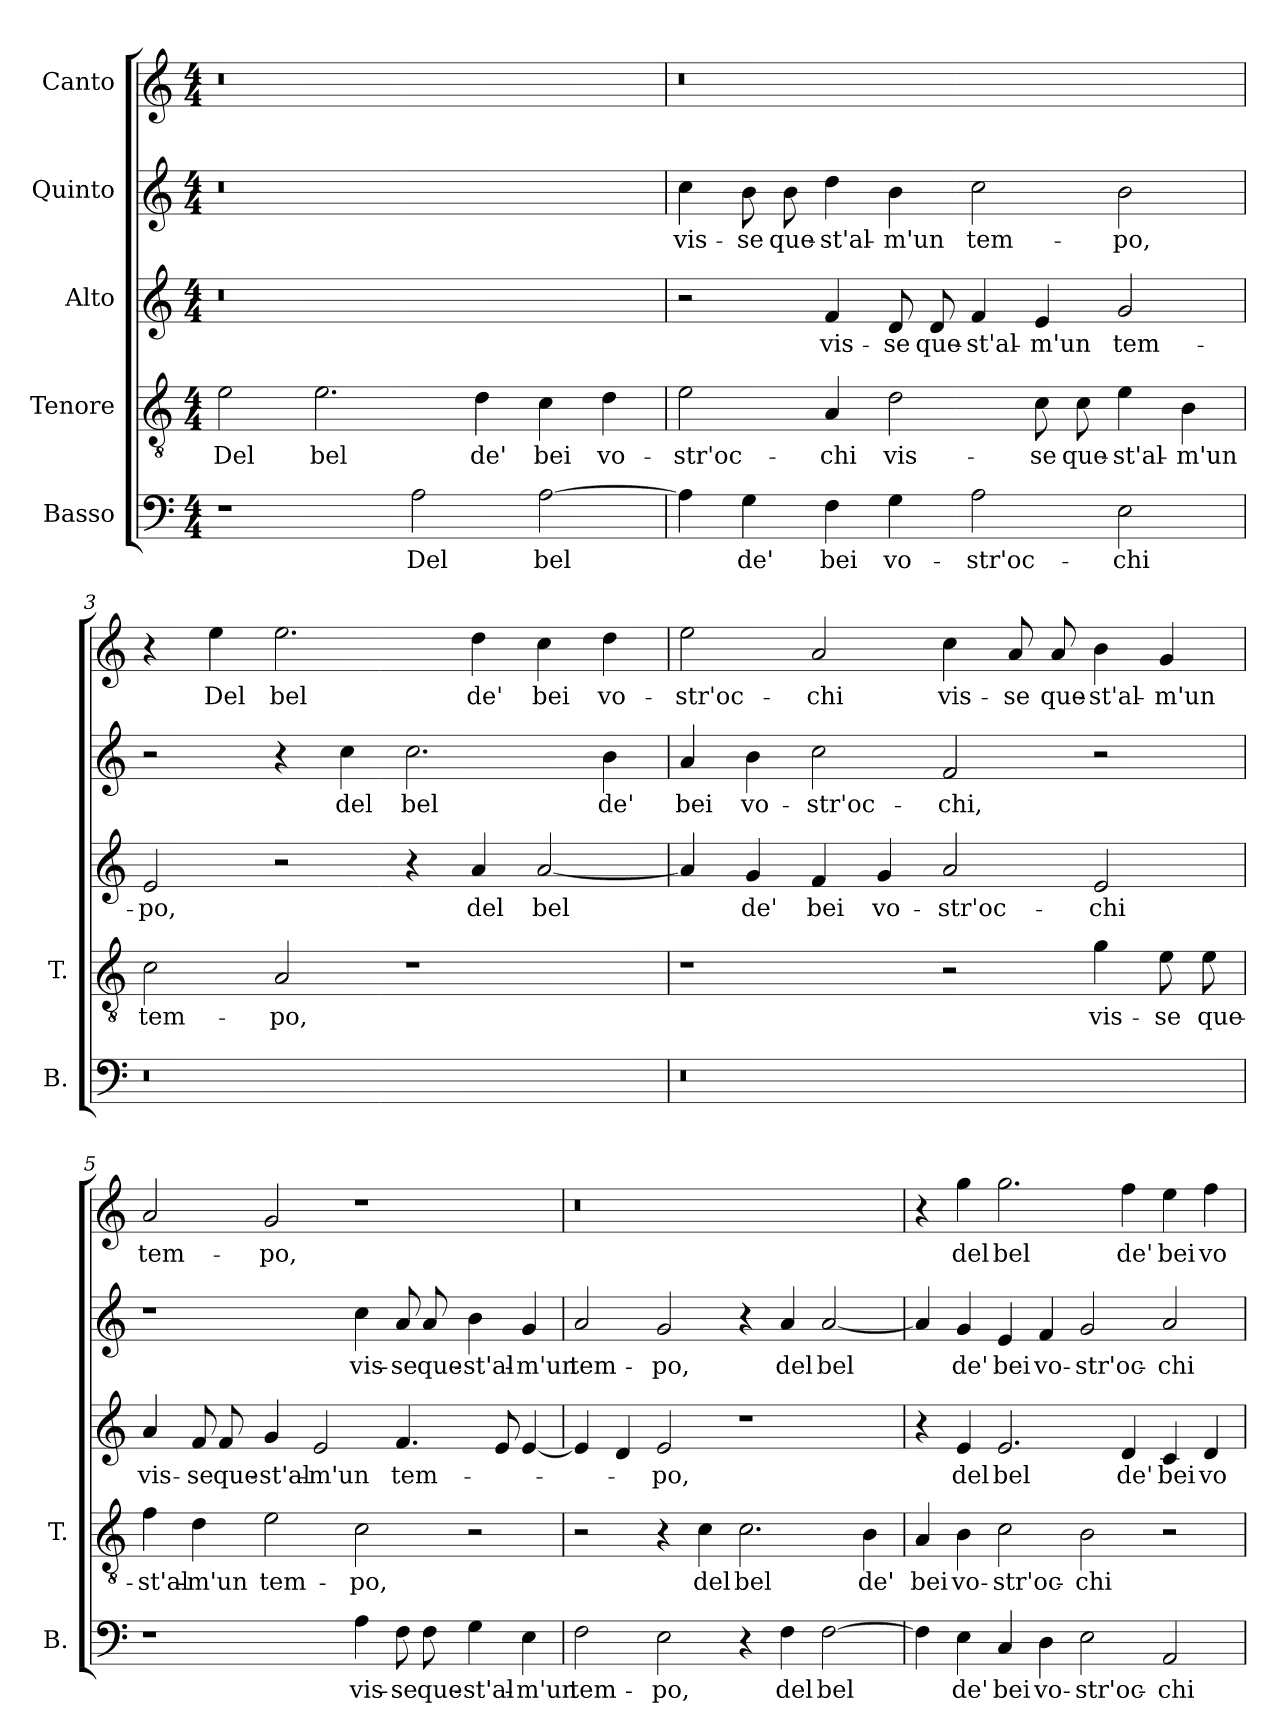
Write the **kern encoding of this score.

**kern	**text	**kern	**text	**kern	**text	**kern	**text	**kern	**text
*part5	*part5	*part4	*part4	*part3	*part3	*part2	*part2	*part1	*part1
*staff5	*staff5	*staff4	*staff4	*staff3	*staff3	*staff2	*staff2	*staff1	*staff1
*I"Basso	*	*I"Tenore	*	*I"Alto	*	*I"Quinto	*	*I"Canto	*
*I'B.	*	*I'T.	*	*	*	*	*	*	*
*clefF4	*	*clefGv2	*	*clefG2	*	*clefG2	*	*clefG2	*
*k[]	*	*k[]	*	*k[]	*	*k[]	*	*k[]	*
*C:	*	*C:	*	*C:	*	*C:	*	*C:	*
*M4/4	*	*M4/4	*	*M4/4	*	*M4/4	*	*M4/4	*
=1	=1	=1	=1	=1	=1	=1	=1	=1	=1
!	!	!	!	!LO:N:vis=0	!	!LO:N:vis=0	!	!LO:N:vis=0	!
1r	.	2e\	Del	1r	.	1r	.	1r	.
.	.	2.e\	bel	.	.	.	.	.	.
2A\	Del	.	.	1ryy	.	1ryy	.	1ryy	.
.	.	4d\	de'	.	.	.	.	.	.
[2A\	bel	4c\	bei	.	.	.	.	.	.
.	.	4d\	vo-	.	.	.	.	.	.
=2	=2	=2	=2	=2	=2	=2	=2	=2	=2
!	!	!	!	!	!	!	!	!LO:N:vis=0	!
4A\]	.	2e\	-str'oc-	2r	.	4cc\	vis-	1r	.
4G\	de'	.	.	.	.	8b\	-se	.	.
.	.	.	.	.	.	8b\	que-	.	.
4F\	bei	4A/	-chi	4f/	vis-	4dd\	-st'al-	.	.
4G\	vo-	2d\	vis-	8d/	-se	4b\	-m'un	.	.
.	.	.	.	8d/	que-	.	.	.	.
2A\	-str'oc-	.	.	4f/	-st'al-	2cc\	tem-	1ryy	.
.	.	8c\	-se	4e/	-m'un	.	.	.	.
.	.	8c\	que-	.	.	.	.	.	.
2E\	-chi	4e\	-st'al-	2g/	tem-	2b\	-po,	.	.
.	.	4B\	-m'un	.	.	.	.	.	.
=3	=3	=3	=3	=3	=3	=3	=3	=3	=3
!LO:N:vis=0	!	!	!	!	!	!	!	!	!
1r	.	2c\	tem-	2e/	-po,	2r	.	4r	.
.	.	.	.	.	.	.	.	4ee\	Del
.	.	2A/	-po,	2r	.	4r	.	2.ee\	bel
.	.	.	.	.	.	4cc\	del	.	.
1ryy	.	1r	.	4r	.	2.cc\	bel	.	.
.	.	.	.	4a/	del	.	.	4dd\	de'
.	.	.	.	[2a/	bel	.	.	4cc\	bei
.	.	.	.	.	.	4b\	de'	4dd\	vo-
=4	=4	=4	=4	=4	=4	=4	=4	=4	=4
!LO:N:vis=0	!	!	!	!	!	!	!	!	!
1r	.	1r	.	4a/]	.	4a/	bei	2ee\	-str'oc-
.	.	.	.	4g/	de'	4b\	vo-	.	.
.	.	.	.	4f/	bei	2cc\	-str'oc-	2a/	-chi
.	.	.	.	4g/	vo-	.	.	.	.
1ryy	.	2r	.	2a/	-str'oc-	2f/	-chi,	4cc\	vis-
.	.	.	.	.	.	.	.	8a/	-se
.	.	.	.	.	.	.	.	8a/	que-
.	.	4g\	vis-	2e/	-chi	2r	.	4b\	-st'al-
.	.	8e\	-se	.	.	.	.	4g/	-m'un
.	.	8e\	que-	.	.	.	.	.	.
=5	=5	=5	=5	=5	=5	=5	=5	=5	=5
1r	.	4f\	-st'al-	4a/	vis-	1r	.	2a/	tem-
.	.	4d\	-m'un	8f/	-se	.	.	.	.
.	.	.	.	8f/	que-	.	.	.	.
.	.	2e\	tem-	4g/	-st'al-	.	.	2g/	-po,
.	.	.	.	2e/	-m'un	.	.	.	.
4A\	vis-	2c\	-po,	.	.	4cc\	vis-	1r	.
8F\	-se	.	.	4.f/	tem-	8a/	-se	.	.
8F\	que-	.	.	.	.	8a/	que-	.	.
4G\	-st'al-	2r	.	.	.	4b\	-st'al-	.	.
.	.	.	.	8e/	.	.	.	.	.
4E\	-m'un	.	.	[4e/	.	4g/	-m'un	.	.
=6	=6	=6	=6	=6	=6	=6	=6	=6	=6
!	!	!	!	!	!	!	!	!LO:N:vis=0	!
2F\	tem-	2r	.	4e/]	.	2a/	tem-	1r	.
.	.	.	.	4d/	.	.	.	.	.
2E\	-po,	4r	.	2e/	-po,	2g/	-po,	.	.
.	.	4c\	del	.	.	.	.	.	.
4r	.	2.c\	bel	1r	.	4r	.	1ryy	.
4F\	del	.	.	.	.	4a/	del	.	.
[2F\	bel	.	.	.	.	[2a/	bel	.	.
.	.	4B\	de'	.	.	.	.	.	.
=7	=7	=7	=7	=7	=7	=7	=7	=7	=7
4F\]	.	4A/	bei	4r	.	4a/]	.	4r	.
4E\	de'	4B\	vo-	4e/	del	4g/	de'	4gg\	del
4C/	bei	2c\	-str'oc-	2.e/	bel	4e/	bei	2.gg\	bel
4D\	vo-	.	.	.	.	4f/	vo-	.	.
2E\	-str'oc-	2B\	-chi	.	.	2g/	-str'oc-	.	.
.	.	.	.	4d/	de'	.	.	4ff\	de'
2AA/	-chi	2r	.	4c/	bei	2a/	-chi	4ee\	bei
.	.	.	.	4d/	vo-	.	.	4ff\	vo-
=	=	=	=	=	=	=	=	=	=
*-	*-	*-	*-	*-	*-	*-	*-	*-	*-
